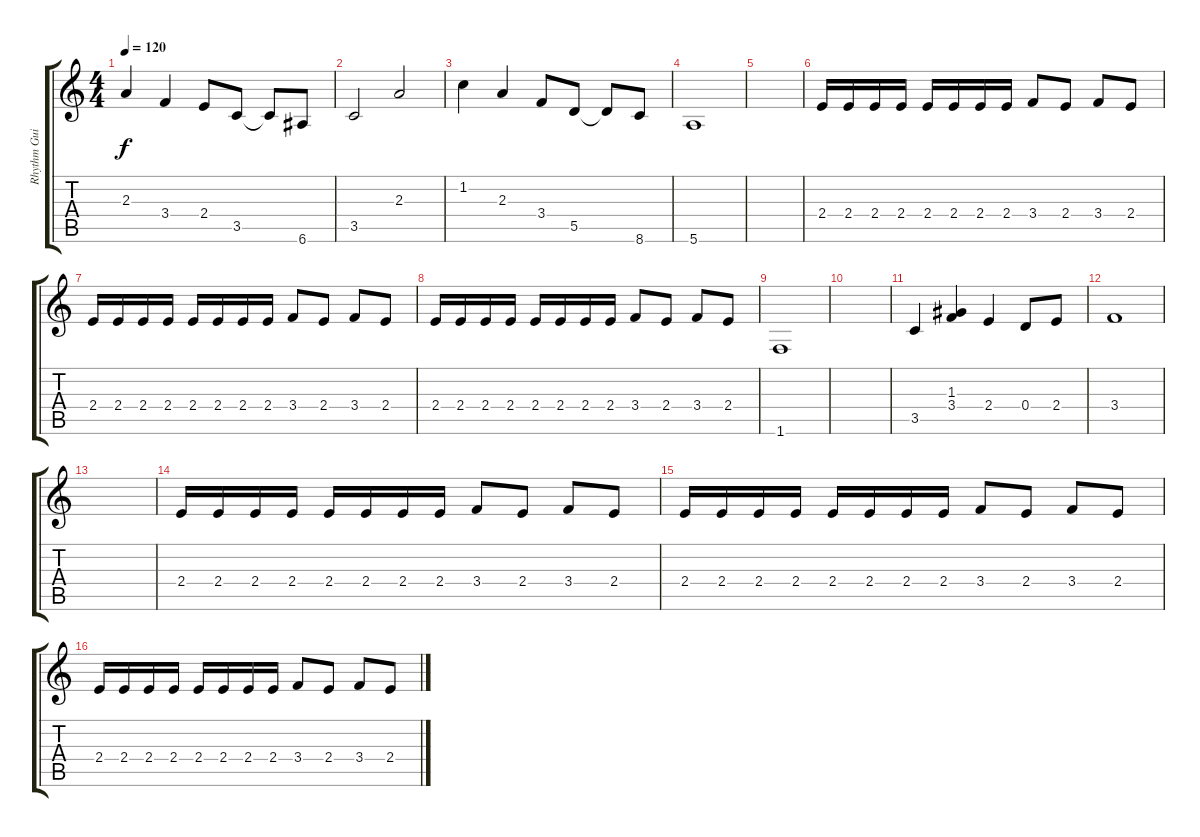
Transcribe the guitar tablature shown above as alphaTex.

\track ("Rhythm Guitar" "Rhythm Gui") {instrument distortionguitar}
\staff {score tabs}
\tuning (E4 B3 G3 D3 A2 E2) {hide}
\ts (4 4)
\tempo 120
\clef g2
\ks c
2.3.4{dy f instrument distortionguitar} 3.4.4 2.4.8 3.5.8 3.5{t}.8 6.6.8 |
3.5.2 2.3.2 |
1.2.4 2.3.4 3.4.8 5.5.8 5.5{t}.8 8.6.8 |
5.6.1 |
|
2.4.16 2.4.16 2.4.16 2.4.16 2.4.16 2.4.16 2.4.16 2.4.16 3.4.8 2.4.8 3.4.8 2.4.8 |
2.4.16 2.4.16 2.4.16 2.4.16 2.4.16 2.4.16 2.4.16 2.4.16 3.4.8 2.4.8 3.4.8 2.4.8 |
2.4.16 2.4.16 2.4.16 2.4.16 2.4.16 2.4.16 2.4.16 2.4.16 3.4.8 2.4.8 3.4.8 2.4.8 |
1.6.1 |
|
3.5.4 (1.3 3.4).4 2.4.4 0.4.8 2.4.8 |
3.4.1 |
|
2.4.16 2.4.16 2.4.16 2.4.16 2.4.16 2.4.16 2.4.16 2.4.16 3.4.8 2.4.8 3.4.8 2.4.8 |
2.4.16 2.4.16 2.4.16 2.4.16 2.4.16 2.4.16 2.4.16 2.4.16 3.4.8 2.4.8 3.4.8 2.4.8 |
2.4.16 2.4.16 2.4.16 2.4.16 2.4.16 2.4.16 2.4.16 2.4.16 3.4.8 2.4.8 3.4.8 2.4.8
